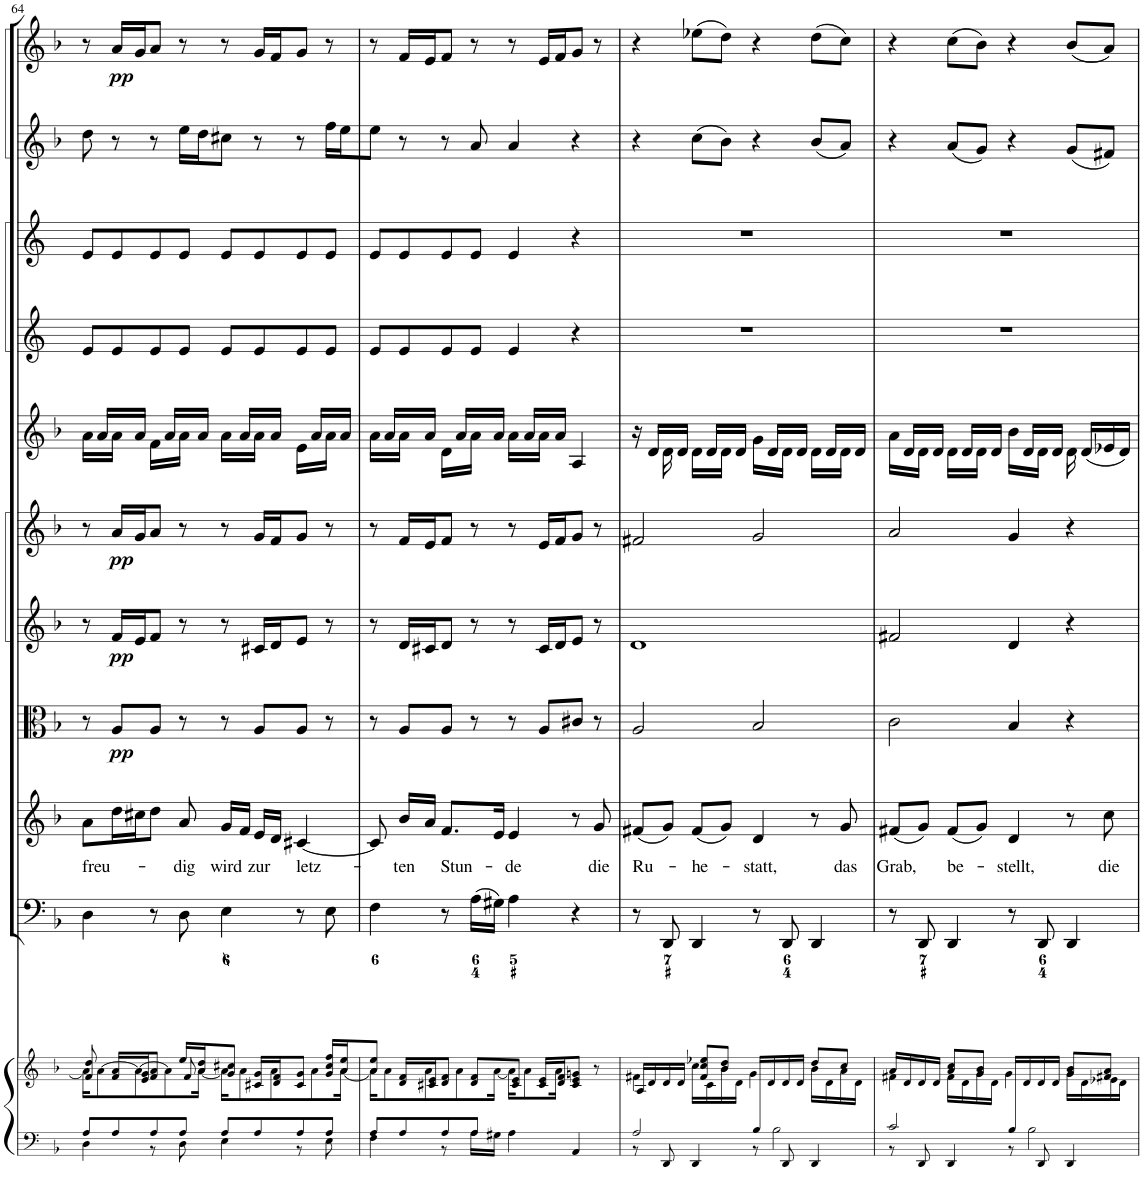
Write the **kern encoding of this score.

**kern	**kern	**kern	**kern	**text	**kern	**dynam	**kern	**dynam	**kern	**dynam	**kern	**kern	**kern	**kern	**kern	**dynam
*part11	*part11	*part10	*part9	*part9	*part8	*part8	*part7	*part7	*part6	*part6	*part5	*part4	*part3	*part2	*part1	*part1
*staff12	*staff11	*staff10	*staff9	*staff9	*staff8	*staff8	*staff7	*staff7	*staff6	*staff6	*staff5	*staff4	*staff3	*staff2	*staff1	*staff1
*I"Piano reduction	*	*I"Continuo	*I"Alto	*	*I"Viola	*	*I"Violino II	*	*I"Violino I	*	*I"Violino Solo	*I"Corno II	*I"Corno I	*I"Oboe II	*I"Oboe I	*
*I'Pno	*	*	*	*	*	*	*	*	*	*	*I'Vln	*	*	*I'Ob	*I'Ob	*
!!LO:PB:g=z
*clefF4	*clefG2	*clefF4	*clefG2	*	*clefC3	*	*clefG2	*	*clefG2	*	*clefG2	*clefG2	*clefG2	*clefG2	*clefG2	*
*	*	*	*	*	*	*	*	*	*	*	*	*Trd4c7	*Trd4c7	*	*	*
*k[b-]	*k[b-]	*k[b-]	*k[b-]	*	*k[b-]	*	*k[b-]	*	*k[b-]	*	*k[b-]	*k[]	*k[]	*k[b-]	*k[b-]	*
*M4/4	*M4/4	*M4/4	*M4/4	*	*M4/4	*	*M4/4	*	*M4/4	*	*M4/4	*M4/4	*M4/4	*M4/4	*M4/4	*
*met(c)	*met(c)	*met(c)	*met(c)	*	*met(c)	*	*met(c)	*	*met(c)	*	*met(c)	*met(c)	*met(c)	*met(c)	*met(c)	*
=64	=64	=64	=64	=64	=64	=64	=64	=64	=64	=64	=64	=64	=64	=64	=64	=64
*^	*^	*	*	*	*	*	*	*	*	*	*	*	*	*	*	*
*	*	*	*^	*	*	*	*	*	*	*	*	*	*	*	*	*	*	*
!	!	!	!	!	!	!	!LO:LY:b	!	!	!	!	!	!	!	!	!	!	!	!
*	*	*	*	*	*	*	*	*	*	*	*	*	*	*^	*	*	*	*	*
8A/L	4D\	8f/ 8dd/	16a\KL]	4ryy	4D\	8a\L	freu-	8r	.	8r	.	8r	.	16ryy	16a\LL	8e/L	8e/L	8dd\	8r	.
.	.	.	[>8a\	.	.	.	.	.	.	.	.	.	.	16a/LL	16ryy	.	.	.	.	.
!	!	!	!	!	!	!	!	!	!LO:DY:b	!	!LO:DY:b	!	!LO:DY:b	!	!	!	!	!	!	!LO:DY:b
8A/	.	16f/ 16a/LL	.	.	.	16dd\L	.	8A/L	pp	16f/LL	pp	16a/LL	pp	16ryy	16a\JJ	8e/	8e/	8r	16a/LL	pp
.	.	16e/ 16g/J	8a\_	.	.	16cc#X\J	.	.	.	16e/J	.	16g/J	.	16a/JJ	16ryy	.	.	.	16g/J	.
8A/	8r	8f/ 8a/J	.	8ryy	8r	8dd\J	.	8A/J	.	8f/J	.	8a/J	.	16ryy	16f\LL	8e/	8e/	8r	8a/J	.
.	.	.	8a\]	.	.	.	.	.	.	.	.	.	.	16a/LL	16ryy	.	.	.	.	.
!	!	!	!	!	!	!	!LO:LY:b	!	!	!	!	!	!	!	!	!	!	!	!	!
8A/J	8D\	16ee/LL	.	8f/	8D\	8a/	-dig	8r	.	8r	.	8r	.	16ryy	16a\JJ	8e/J	8e/J	16ee\LL	8r	.
.	.	16a/ 16dd/J	[16a\Jk	.	.	.	.	.	.	.	.	.	.	16a/JJ	16ryy	.	.	16dd\J	.	.
!	!	!	!	!	!	!	!LO:LY:b	!	!	!	!	!	!	!	!	!	!	!	!	!
8A/L	4E\	8g/ 8cc#X/J	16a\KL]	2ryy	4E\	16g/LL	wird	8r	.	8r	.	8r	.	16ryy	16a\LL	8e/L	8e/L	8cc#X\J	8r	.
.	.	.	8a\	.	.	16f/JJ	.	.	.	.	.	.	.	16a/LL	16ryy	.	.	.	.	.
!	!	!	!	!	!	!	!LO:LY:b	!	!	!	!	!	!	!	!	!	!	!	!	!
8A/	.	16c#X/ 16g/LL	.	.	.	16e/LL	zur	8A/L	.	16c#X/LL	.	16g/LL	.	16ryy	16a\JJ	8e/	8e/	8r	16g/LL	.
.	.	16d/ 16f/J	8a\	.	.	16d/JJ	.	.	.	16d/J	.	16f/J	.	16a/JJ	16ryy	.	.	.	16f/J	.
!	!	!	!	!	!	!	!LO:LY:b	!	!	!	!	!	!	!	!	!	!	!	!	!
8A/	8r	8c#/ 8g/J	.	.	8r	[4c#X/	letz-	8A/J	.	8e/J	.	8g/J	.	16ryy	16e\LL	8e/	8e/	8r	8g/J	.
.	.	.	8a\	.	.	.	.	.	.	.	.	.	.	16a/LL	16ryy	.	.	.	.	.
8A/J	8E\	16g/ 16cc#/ 16ff/LL	.	.	8E\	.	.	8r	.	8r	.	8r	.	16ryy	16a\JJ	8e/J	8e/J	16ff\LL	8r	.
.	.	16a/ 16ee/J	[16a\Jk	.	.	.	.	.	.	.	.	.	.	16a/JJ	16ryy	.	.	16ee\J	.	.
*	*	*	*v	*v	*	*	*	*	*	*	*	*	*	*	*	*	*	*	*	*
=65	=65	=65	=65	=65	=65	=65	=65	=65	=65	=65	=65	=65	=65	=65	=65	=65	=65	=65	=65
8A/L	4F\	8a/ 8ee/J	16a\KL]	4F\	8c#/]	.	8r	.	8r	.	8r	.	16ryy	16a\LL	8e/L	8e/L	8ee\J	8r	.
.	.	.	8a\	.	.	.	.	.	.	.	.	.	16a/LL	16ryy	.	.	.	.	.
!	!	!	!	!	!	!LO:LY:b	!	!	!	!	!	!	!	!	!	!	!	!	!
8A/	.	16d/ 16f/LL	.	.	16b-/LL	-ten	8A/L	.	16d/LL	.	16f/LL	.	16ryy	16a\JJ	8e/	8e/	8r	16f/LL	.
.	.	16c#X/ 16e/J	8a\	.	16a/JJ	.	.	.	16c#X/J	.	16e/J	.	16a/JJ	16ryy	.	.	.	16e/J	.
!	!	!	!	!	!	!LO:LY:b	!	!	!	!	!	!	!	!	!	!	!	!	!
8A/	8r	8d/ 8f/J	.	8r	8.f/L	Stun-	8A/J	.	8d/J	.	8f/J	.	16ryy	16d\LL	8e/	8e/	8r	8f/J	.
.	.	.	8a\	.	.	.	.	.	.	.	.	.	16a/LL	16ryy	.	.	.	.	.
8A/J	16A\LL	8d/ 8f/L	.	(16A\LL	.	.	8r	.	8r	.	8r	.	16ryy	16a\JJ	8e/J	8e/J	8a/	8r	.
.	16G#X\JJ	.	[16a\Jk	16G#X\JJ)	16e/Jk	.	.	.	.	.	.	.	16a/JJ	16ryy	.	.	.	.	.
!	!	!	!	!	!	!LO:LY:b	!	!	!	!	!	!	!	!	!	!	!	!	!
4ryy	4A\	8c#/ 8e/J	16a\KL]	4A\	4e/	-de	8r	.	8r	.	8r	.	16ryy	16a\LL	4e/	4e/	4a/	8r	.
.	.	.	8a\	.	.	.	.	.	.	.	.	.	16a/LL	16ryy	.	.	.	.	.
.	.	16c#/ 16e/LL	.	.	.	.	8A/L	.	16c#/LL	.	16e/LL	.	16ryy	16a\JJ	.	.	.	16e/LL	.
.	.	16d/ 16f/J	16a\Jk	.	.	.	.	.	16d/J	.	16f/J	.	16a/JJ	16ryy	.	.	.	16f/J	.
4AA/	4ryy	8c#/ 8e/ 8gn/J	8ryy	4r	8r	.	8c#X/J	.	8e/J	.	8g/J	.	4A/	4ryy	4r	4r	4r	8g/J	.
!	!	!	!	!	!	!LO:LY:b	!	!	!	!	!	!	!	!	!	!	!	!	!
.	.	8r	8ryy	.	8g/	die	8r	.	8r	.	8r	.	.	.	.	.	.	8r	.
=66	=66	=66	=66	=66	=66	=66	=66	=66	=66	=66	=66	=66	=66	=66	=66	=66	=66	=66	=66
*	*^	*	*	*	*	*	*	*	*	*	*	*	*	*	*	*	*	*	*
!	!	!	!	!	!	!	!LO:LY:b	!	!	!	!	!	!	!	!	!	!	!	!	!
2ryy	2A/	8r	16A/LL	4f#X\	8r	(8f#X/L	Ru-	2A/	.	1d	.	2f#X/	.	16r	16ryy	1r	1r	4r	4r	.
.	.	.	16d/	.	.	.	.	.	.	.	.	.	.	16d/LL	16ryy	.	.	.	.	.
.	.	8DD/	16d/	.	8DD/	8g/J)	.	.	.	.	.	.	.	16ryy	16d\	.	.	.	.	.
.	.	.	16d/JJ	.	.	.	.	.	.	.	.	.	.	16d/JJ	16ryy	.	.	.	.	.
!	!	!	!	!	!	!	!LO:LY:b	!	!	!	!	!	!	!	!	!	!	!	!	!
.	.	4DD/	8f#/ 8cc/ 8ee-X/L	16cc\LL	4DD/	(8f#/L	-he-	.	.	.	.	.	.	16ryy	16d\LL	.	.	(8cc\L	(8ee-X\L	.
.	.	.	.	16c\	.	.	.	.	.	.	.	.	.	16d/LL	16ryy	.	.	.	.	.
.	.	.	8b-/ 8dd/J	16b-\	.	8g/J)	.	.	.	.	.	.	.	16ryy	16d\JJ	.	.	8b-\J)	8dd\J)	.
.	.	.	.	16d\JJ	.	.	.	.	.	.	.	.	.	16d/JJ	16ryy	.	.	.	.	.
!	!	!	!	!	!	!	!LO:LY:b	!	!	!	!	!	!	!	!	!	!	!	!	!
16B-/LL	2B-\	8r	16ryy	4g\	8r	4d/	-statt,	2B-/	.	.	.	2g/	.	16ryy	16g\LL	.	.	4r	4r	.
4..ryy	.	.	16d/	.	.	.	.	.	.	.	.	.	.	16d/LL	16ryy	.	.	.	.	.
.	.	8DD/	16d/	.	8DD/	.	.	.	.	.	.	.	.	16ryy	16d\JJ	.	.	.	.	.
.	.	.	16d/JJ	.	.	.	.	.	.	.	.	.	.	16d/JJ	16ryy	.	.	.	.	.
.	.	4DD/	8dd/L	16b-\LL	4DD/	8r	.	.	.	.	.	.	.	16ryy	16d\LL	.	.	(8b-/L	(8dd\L	.
.	.	.	.	16d\	.	.	.	.	.	.	.	.	.	16d/LL	16ryy	.	.	.	.	.
!	!	!	!	!	!	!	!LO:LY:b	!	!	!	!	!	!	!	!	!	!	!	!	!
.	.	.	8cc/J	16a\	.	8g/	das	.	.	.	.	.	.	16ryy	16d\JJ	.	.	8a/J)	8cc\J)	.
.	.	.	.	16d\JJ	.	.	.	.	.	.	.	.	.	16d/JJ	16ryy	.	.	.	.	.
=67	=67	=67	=67	=67	=67	=67	=67	=67	=67	=67	=67	=67	=67	=67	=67	=67	=67	=67	=67	=67
!	!	!	!	!	!	!	!LO:LY:b	!	!	!	!	!	!	!	!	!	!	!	!	!
2ryy	2c/	8r	16a/LL	4f#X\	8r	(8f#X/L	Grab,	2c\	.	2f#X/	.	2a/	.	16ryy	16a\LL	1r	1r	4r	4r	.
.	.	.	16d/	.	.	.	.	.	.	.	.	.	.	16d/LL	16ryy	.	.	.	.	.
.	.	8DD/	16d/	.	8DD/	8g/J)	.	.	.	.	.	.	.	16ryy	16d\JJ	.	.	.	.	.
.	.	.	16d/JJ	.	.	.	.	.	.	.	.	.	.	16d/JJ	16ryy	.	.	.	.	.
!	!	!	!	!	!	!	!LO:LY:b	!	!	!	!	!	!	!	!	!	!	!	!	!
.	.	4DD/	8a/ 8cc/L	16f#\LL	4DD/	(8f#/L	be-	.	.	.	.	.	.	16ryy	16d\LL	.	.	(8a/L	(8cc\L	.
.	.	.	.	16d\	.	.	.	.	.	.	.	.	.	16d/LL	16ryy	.	.	.	.	.
.	.	.	8g/ 8b-/J	16g\	.	8g/J)	.	.	.	.	.	.	.	16ryy	16d\JJ	.	.	8g/J)	8b-\J)	.
.	.	.	.	16d\JJ	.	.	.	.	.	.	.	.	.	16d/JJ	16ryy	.	.	.	.	.
!	!	!	!	!	!	!	!LO:LY:b	!	!	!	!	!	!	!	!	!	!	!	!	!
16B-/LL	2B-\	8r	16ryy	4g\	8r	4d/	-stellt,	4B-/	.	4d/	.	4g/	.	16ryy	16b-\LL	.	.	4r	4r	.
4..ryy	.	.	16d/	.	.	.	.	.	.	.	.	.	.	16d/LL	16ryy	.	.	.	.	.
.	.	8DD/	16d/	.	8DD/	.	.	.	.	.	.	.	.	16ryy	16d\JJ	.	.	.	.	.
.	.	.	16d/JJ	.	.	.	.	.	.	.	.	.	.	16d/JJ	16ryy	.	.	.	.	.
.	.	4DD/	8g/ 8b-/L	16g\LL	4DD/	8r	.	4r	.	4r	.	4r	.	16ryy	16d\	.	.	(8g/L	(8b-/L	.
.	.	.	.	16d\	.	.	.	.	.	.	.	.	.	(16d/LL	16ryy	.	.	.	.	.
!	!	!	!	!	!	!	!LO:LY:b	!	!	!	!	!	!	!	!	!	!	!	!	!
.	.	.	8f#X/ 8a/J	16e-X\	.	8cc\	die	.	.	.	.	.	.	16e-X/	8ryy	.	.	8f#X/J)	8a/J)	.
.	.	.	.	16d\JJ	.	.	.	.	.	.	.	.	.	16d/JJ)	.	.	.	.	.	.
*v	*v	*v	*	*	*	*	*	*	*	*	*	*	*	*v	*v	*	*	*	*	*
*	*v	*v	*	*	*	*	*	*	*	*	*	*	*	*	*	*	*
=	=	=	=	=	=	=	=	=	=	=	=	=	=	=	=	=
*-	*-	*-	*-	*-	*-	*-	*-	*-	*-	*-	*-	*-	*-	*-	*-	*-
